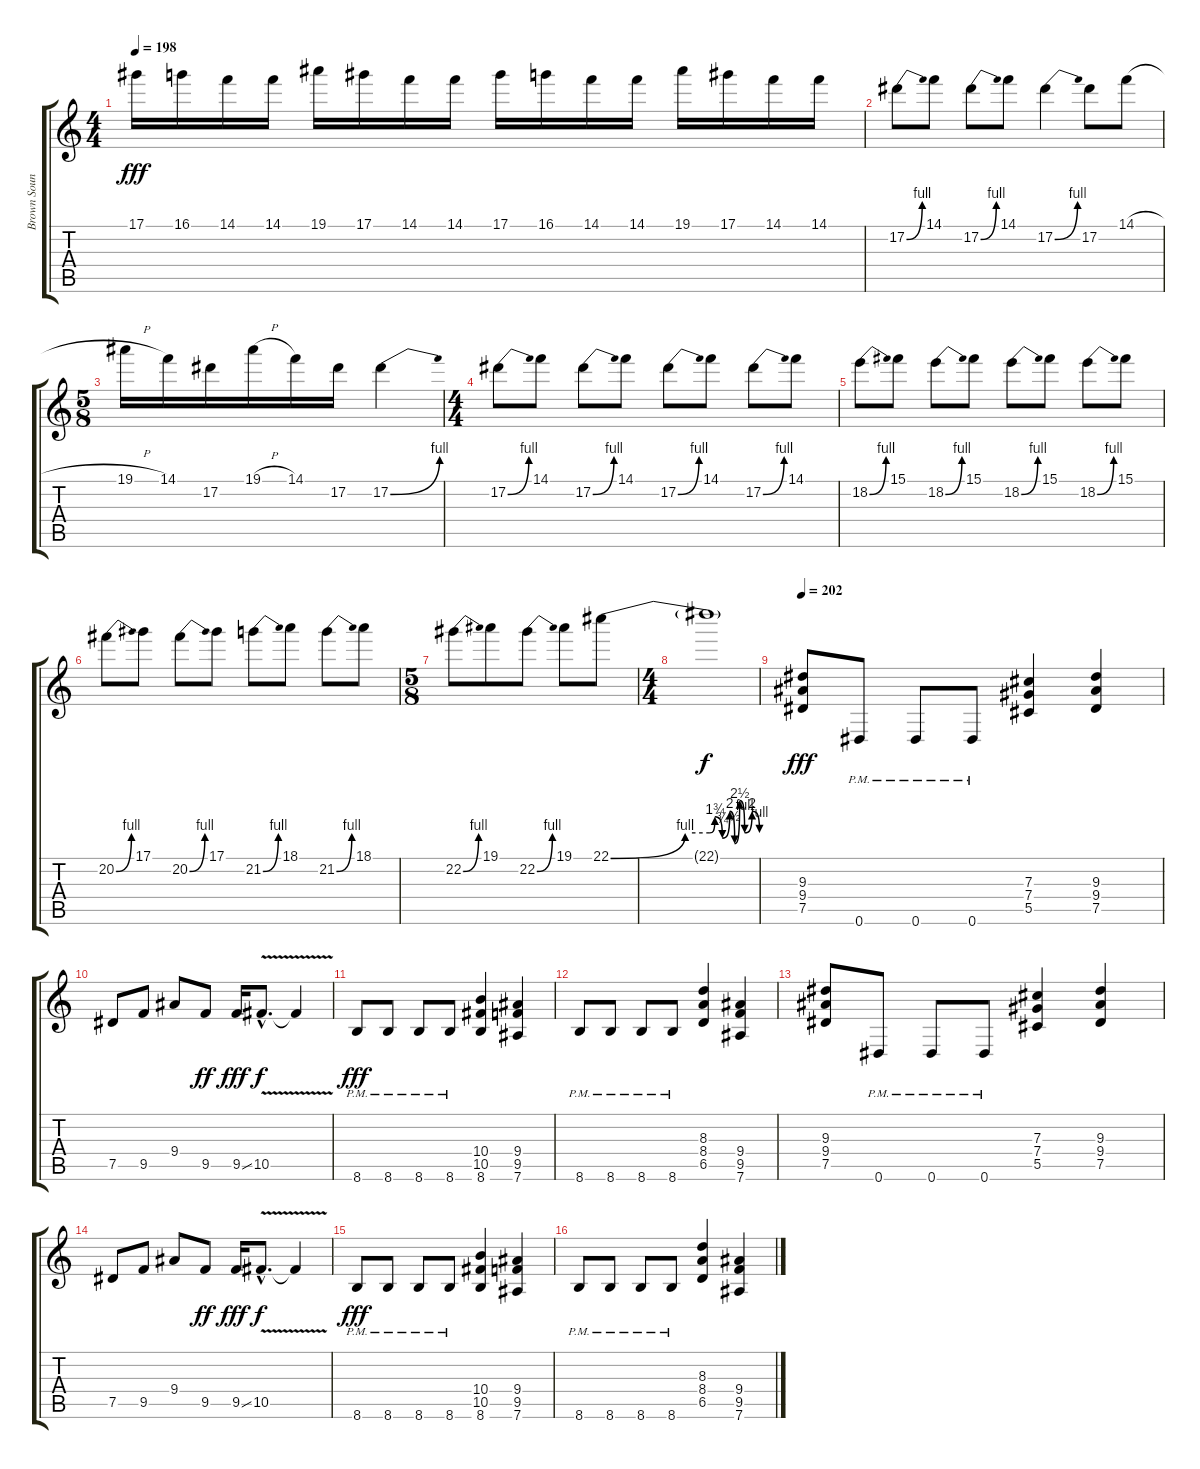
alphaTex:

\track ("Brown Sound (Guitar)" "Brown Soun") {instrument overdrivenguitar}
\staff {score tabs}
\tuning (Eb4 Bb3 Gb3 Db3 Ab2 Eb2) {hide}
\ts (4 4)
\tempo 198
\clef g2
\ks c
17.1.16{dy fff} 16.1.16 14.1.16 14.1.16 19.1.16 17.1.16 14.1.16 14.1.16 17.1.16 16.1.16 14.1.16 14.1.16 19.1.16 17.1.16 14.1.16 14.1.16 |
17.2{be (bend 0 0 60 4)}.8 14.1.8 17.2{be (bend 0 0 60 4)}.8 14.1.8 17.2{be (bend 0 0 60 4)}.4 17.2.8 14.1{h}.8 |
\ts (5 8)
19.1{h}.16 14.1.16 17.2.16 19.1{h}.16 14.1.16 17.2.16 17.2{be (bend 0 0 60 4)}.4 |
\ts (4 4)
17.2{be (bend 0 0 60 4)}.8 14.1.8 17.2{be (bend 0 0 60 4)}.8 14.1.8 17.2{be (bend 0 0 60 4)}.8 14.1.8 17.2{be (bend 0 0 60 4)}.8 14.1.8 |
18.2{be (bend 0 0 60 4)}.8 15.1.8 18.2{be (bend 0 0 60 4)}.8 15.1.8 18.2{be (bend 0 0 60 4)}.8 15.1.8 18.2{be (bend 0 0 60 4)}.8 15.1.8 |
20.2{be (bend 0 0 60 4)}.8 17.1.8 20.2{be (bend 0 0 60 4)}.8 17.1.8 21.2{be (bend 0 0 60 4)}.8 18.1.8 21.2{be (bend 0 0 60 4)}.8 18.1.8 |
\ts (5 8)
22.2{be (bend 0 0 60 4)}.8 19.1.8 22.2{be (bend 0 0 60 4)}.8 19.1.8 22.1{be (custom 0 0 30 4 40 4 42 7 45 3 48 8 50 2 52 10 54 4 57 8 60 4)}.8 |
\ts (4 4)
22.1{t}.1{dy f} |
\tempo 202
(9.3 9.4 7.5).8{dy fff volume 9 instrument overdrivenguitar} 0.6{pm}.8 0.6{pm}.8 0.6{pm}.8 (7.3 7.4 5.5).4 (9.3 9.4 7.5).4 |
7.5.8 9.5.8 9.4.8 9.5.8{dy ff} 9.5{ss}.16{dy fff} 10.5{v hac}.8{d dy f} 10.5{t}.4 |
8.6{pm}.8{dy fff} 8.6{pm}.8 8.6{pm}.8 8.6{pm}.8 (10.4 10.5 8.6).4 (9.4 9.5 7.6).4 |
8.6{pm}.8 8.6{pm}.8 8.6{pm}.8 8.6{pm}.8 (8.3 8.4 6.5).4 (9.4 9.5 7.6).4 |
(9.3 9.4 7.5).8 0.6{pm}.8 0.6{pm}.8 0.6{pm}.8 (7.3 7.4 5.5).4 (9.3 9.4 7.5).4 |
7.5.8 9.5.8 9.4.8 9.5.8{dy ff} 9.5{ss}.16{dy fff} 10.5{v hac}.8{d dy f} 10.5{t}.4 |
8.6{pm}.8{dy fff} 8.6{pm}.8 8.6{pm}.8 8.6{pm}.8 (10.4 10.5 8.6).4 (9.4 9.5 7.6).4 |
8.6{pm}.8 8.6{pm}.8 8.6{pm}.8 8.6{pm}.8 (8.3 8.4 6.5).4 (9.4 9.5 7.6).4
